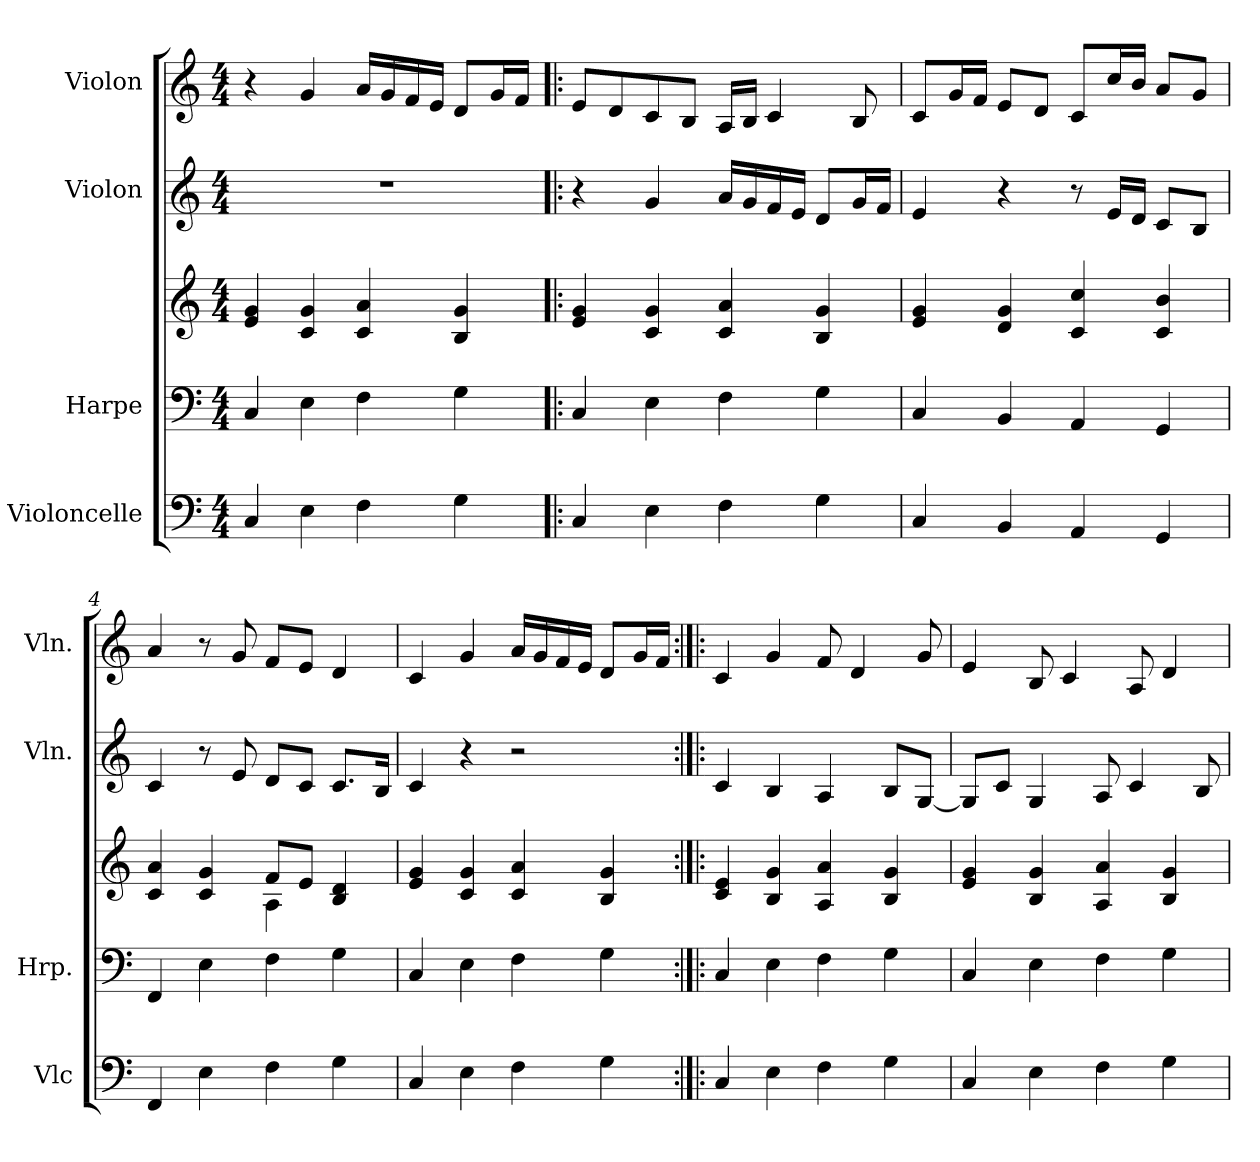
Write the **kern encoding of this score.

**kern	**kern	**kern	**kern	**kern
*part4	*part3	*part3	*part2	*part1
*staff5	*staff4	*staff3	*staff2	*staff1
*I"Violoncelle	*I"Harpe	*	*I"Violon	*I"Violon
*I'Vlc	*I'Hrp.	*	*I'Vln.	*I'Vln.
*clefF4	*clefF4	*clefG2	*clefG2	*clefG2
*k[]	*k[]	*k[]	*k[]	*k[]
*M4/4	*M4/4	*M4/4	*M4/4	*M4/4
*MM90	*MM90	*MM90	*MM90	*MM90
=1	=1	=1	=1	=1
4C/	4C/	4e/ 4g/	1r	4r
4E\	4E\	4c/ 4g/	.	4g/
4F\	4F\	4c/ 4a/	.	16a/LL
.	.	.	.	16g/
.	.	.	.	16f/
.	.	.	.	16e/JJ
4G\	4G\	4B/ 4g/	.	8d/L
.	.	.	.	16g/L
.	.	.	.	16f/JJ
=2!|:	=2!|:	=2!|:	=2!|:	=2!|:
4C/	4C/	4e/ 4g/	4r	8e/L
.	.	.	.	8d/
4E\	4E\	4c/ 4g/	4g/	8c/
.	.	.	.	8B/J
4F\	4F\	4c/ 4a/	16a/LL	16A/LL
.	.	.	16g/	16B/JJ
.	.	.	16f/	4c/
.	.	.	16e/JJ	.
4G\	4G\	4B/ 4g/	8d/L	.
.	.	.	16g/L	8B/
.	.	.	16f/JJ	.
=3	=3	=3	=3	=3
4C/	4C/	4e/ 4g/	4e/	8c/L
.	.	.	.	16g/L
.	.	.	.	16f/JJ
4BB/	4BB/	4d/ 4g/	4r	8e/L
.	.	.	.	8d/J
4AA/	4AA/	4c/ 4cc/	8r	8c/L
.	.	.	16e/LL	16cc/L
.	.	.	16d/JJ	16b/JJ
4GG/	4GG/	4c/ 4b/	8c/L	8a/L
.	.	.	8B/J	8g/J
!!LO:LB:g=z
=4	=4	=4	=4	=4
*	*	*^	*	*
4FF/	4FF/	4c/ 4a/	2ryy	4c/	4a/
4E\	4E\	4c/ 4g/	.	8r	8r
.	.	.	.	8e/	8g/
4F\	4F\	8f/L	4A\	8d/L	8f/L
.	.	8e/J	.	8c/J	8e/J
4G\	4G\	4B/ 4d/	4ryy	8.c/L	4d/
.	.	.	.	16B/Jk	.
*	*	*v	*v	*	*
=5	=5	=5	=5	=5
4C/	4C/	4e/ 4g/	4c/	4c/
4E\	4E\	4c/ 4g/	4r	4g/
4F\	4F\	4c/ 4a/	2r	16a/LL
.	.	.	.	16g/
.	.	.	.	16f/
.	.	.	.	16e/JJ
4G\	4G\	4B/ 4g/	.	8d/L
.	.	.	.	16g/L
.	.	.	.	16f/JJ
=6:|!|:	=6:|!|:	=6:|!|:	=6:|!|:	=6:|!|:
4C/	4C/	4c/ 4e/	4c/	4c/
4E\	4E\	4B/ 4g/	4B/	4g/
4F\	4F\	4A/ 4a/	4A/	8f/
.	.	.	.	4d/
4G\	4G\	4B/ 4g/	8B/L	.
.	.	.	[8G/J	8g/
=7	=7	=7	=7	=7
4C/	4C/	4e/ 4g/	8G/L]	4e/
.	.	.	8c/J	.
4E\	4E\	4B/ 4g/	4G/	8B/
.	.	.	.	4c/
4F\	4F\	4A/ 4a/	8A/	.
.	.	.	4c/	8A/
4G\	4G\	4B/ 4g/	.	4d/
.	.	.	8B/	.
=	=	=	=	=
*-	*-	*-	*-	*-
